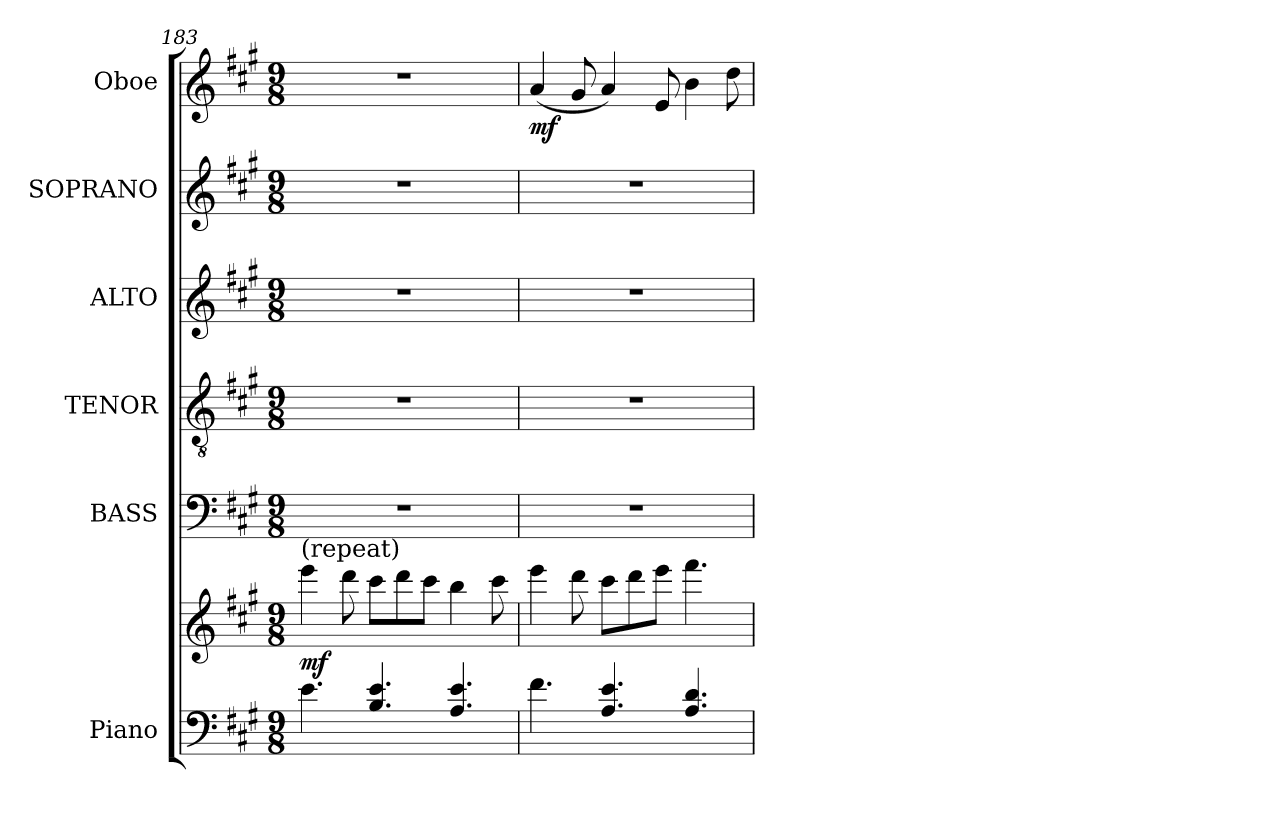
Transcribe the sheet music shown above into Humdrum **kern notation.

**kern	**kern	**dynam	**kern	**kern	**kern	**kern	**kern	**dynam
*part6	*part6	*part6	*part5	*part4	*part3	*part2	*part1	*part1
*staff7	*staff6	*staff6/7	*staff5	*staff4	*staff3	*staff2	*staff1	*staff1
*I"Piano	*	*	*I"BASS	*I"TENOR	*I"ALTO	*I"SOPRANO	*I"Oboe	*
*I'Pno.	*	*	*I'B.	*I'T.	*I'A.	*I'S.	*I'Ob.	*
*clefF4	*clefG2	*	*clefF4	*clefGv2	*clefG2	*clefG2	*clefG2	*
*	*	*	*	*ITrd7c12	*	*	*	*
*k[f#c#g#]	*k[f#c#g#]	*	*k[f#c#g#]	*k[f#c#g#]	*k[f#c#g#]	*k[f#c#g#]	*k[f#c#g#]	*
*A:	*A:	*	*A:	*A:	*A:	*A:	*A:	*
*M9/8	*M9/8	*	*M9/8	*M9/8	*M9/8	*M9/8	*M9/8	*
=183	=183	=183	=183	=183	=183	=183	=183	=183
!	!LO:TX:a:t=(repeat)	!	!	!	!	!	!	!
!	!	!	!LO:N:vis=1	!LO:N:vis=1	!LO:N:vis=1	!LO:N:vis=1	!LO:N:vis=1	!
4.ei\	4eeei\	mf	8%9r	8%9r	8%9r	8%9r	8%9r	.
.	8dddi\	.	.	.	.	.	.	.
4.Bi/ 4.ei	8ccc#i\L	.	.	.	.	.	.	.
.	8dddi\	.	.	.	.	.	.	.
.	8ccc#i\J	.	.	.	.	.	.	.
4.Ai/ 4.ei	4bbi\	.	.	.	.	.	.	.
.	8ccc#i\	.	.	.	.	.	.	.
!!LO:LB:g=z
=184	=184	=184	=184	=184	=184	=184	=184	=184
!	!	!	!LO:N:vis=1	!LO:N:vis=1	!LO:N:vis=1	!LO:N:vis=1	!	!
4.f#i\	4eeei\	.	8%9r	8%9r	8%9r	8%9r	(4ai/	mf
.	8dddi\	.	.	.	.	.	8g#i/	.
4.Ai/ 4.ei	8ccc#i\L	.	.	.	.	.	4ai/)	.
.	8dddi\	.	.	.	.	.	.	.
.	8eeei\J	.	.	.	.	.	8ei/	.
4.Ai/ 4.di	4.fff#i\	.	.	.	.	.	4bi\	.
.	.	.	.	.	.	.	8ddi\	.
=	=	=	=	=	=	=	=	=
*-	*-	*-	*-	*-	*-	*-	*-	*-
